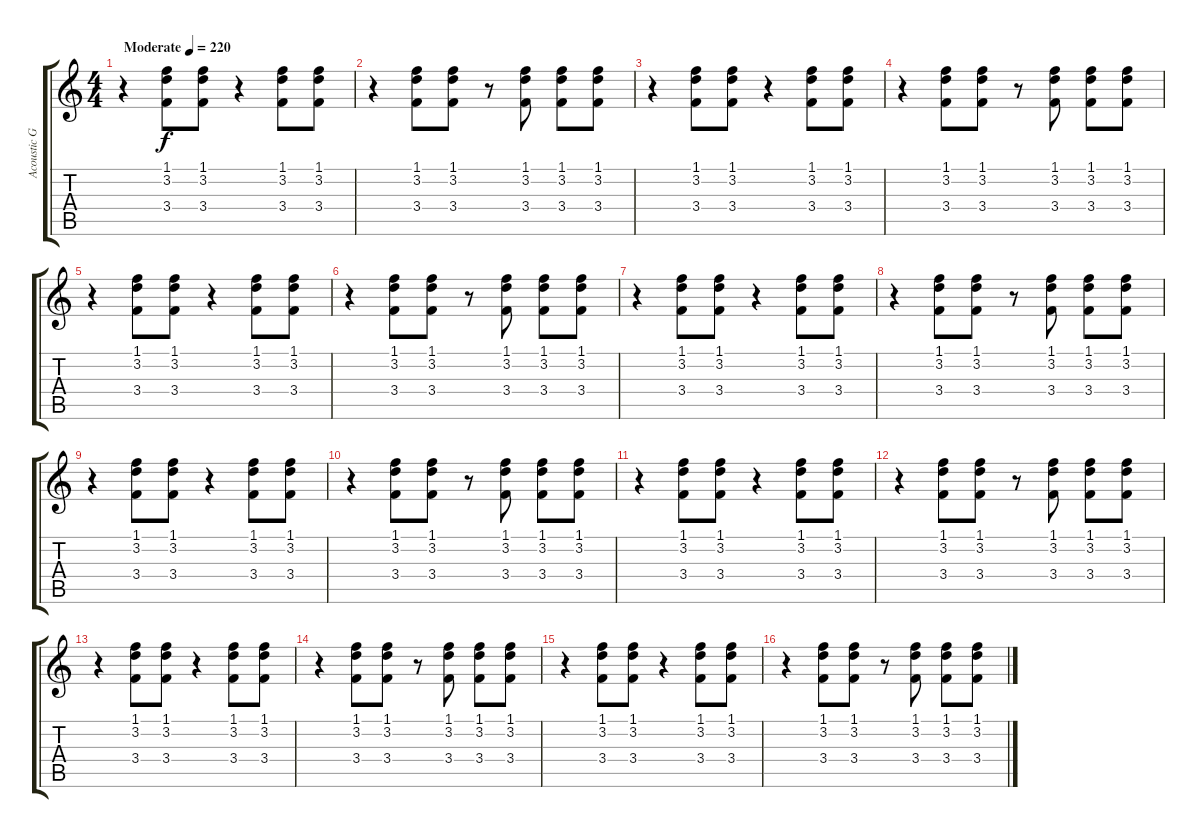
\track ("Acoustic Guitar" "Acoustic G") {instrument acousticguitarnylon}
\staff {score tabs}
\tuning (E4 B3 G3 D3 A2 E2) {hide}
\ts (4 4)
\tempo (220 "Moderate")
\clef g2
\ks c
r.4{dy f instrument acousticguitarnylon} (1.1 3.2 3.4).8 (1.1 3.2 3.4).8 r.4 (1.1 3.2 3.4).8 (1.1 3.2 3.4).8 |
r.4 (1.1 3.2 3.4).8 (1.1 3.2 3.4).8 r.8 (1.1 3.2 3.4).8 (1.1 3.2 3.4).8 (1.1 3.2 3.4).8 |
r.4 (1.1 3.2 3.4).8 (1.1 3.2 3.4).8 r.4 (1.1 3.2 3.4).8 (1.1 3.2 3.4).8 |
r.4 (1.1 3.2 3.4).8 (1.1 3.2 3.4).8 r.8 (1.1 3.2 3.4).8 (1.1 3.2 3.4).8 (1.1 3.2 3.4).8 |
r.4 (1.1 3.2 3.4).8 (1.1 3.2 3.4).8 r.4 (1.1 3.2 3.4).8 (1.1 3.2 3.4).8 |
r.4 (1.1 3.2 3.4).8 (1.1 3.2 3.4).8 r.8 (1.1 3.2 3.4).8 (1.1 3.2 3.4).8 (1.1 3.2 3.4).8 |
r.4 (1.1 3.2 3.4).8 (1.1 3.2 3.4).8 r.4 (1.1 3.2 3.4).8 (1.1 3.2 3.4).8 |
r.4 (1.1 3.2 3.4).8 (1.1 3.2 3.4).8 r.8 (1.1 3.2 3.4).8 (1.1 3.2 3.4).8 (1.1 3.2 3.4).8 |
r.4 (1.1 3.2 3.4).8 (1.1 3.2 3.4).8 r.4 (1.1 3.2 3.4).8 (1.1 3.2 3.4).8 |
r.4 (1.1 3.2 3.4).8 (1.1 3.2 3.4).8 r.8 (1.1 3.2 3.4).8 (1.1 3.2 3.4).8 (1.1 3.2 3.4).8 |
r.4 (1.1 3.2 3.4).8 (1.1 3.2 3.4).8 r.4 (1.1 3.2 3.4).8 (1.1 3.2 3.4).8 |
r.4 (1.1 3.2 3.4).8 (1.1 3.2 3.4).8 r.8 (1.1 3.2 3.4).8 (1.1 3.2 3.4).8 (1.1 3.2 3.4).8 |
r.4 (1.1 3.2 3.4).8 (1.1 3.2 3.4).8 r.4 (1.1 3.2 3.4).8 (1.1 3.2 3.4).8 |
r.4 (1.1 3.2 3.4).8 (1.1 3.2 3.4).8 r.8 (1.1 3.2 3.4).8 (1.1 3.2 3.4).8 (1.1 3.2 3.4).8 |
r.4 (1.1 3.2 3.4).8 (1.1 3.2 3.4).8 r.4 (1.1 3.2 3.4).8 (1.1 3.2 3.4).8 |
r.4 (1.1 3.2 3.4).8 (1.1 3.2 3.4).8 r.8 (1.1 3.2 3.4).8 (1.1 3.2 3.4).8 (1.1 3.2 3.4).8
